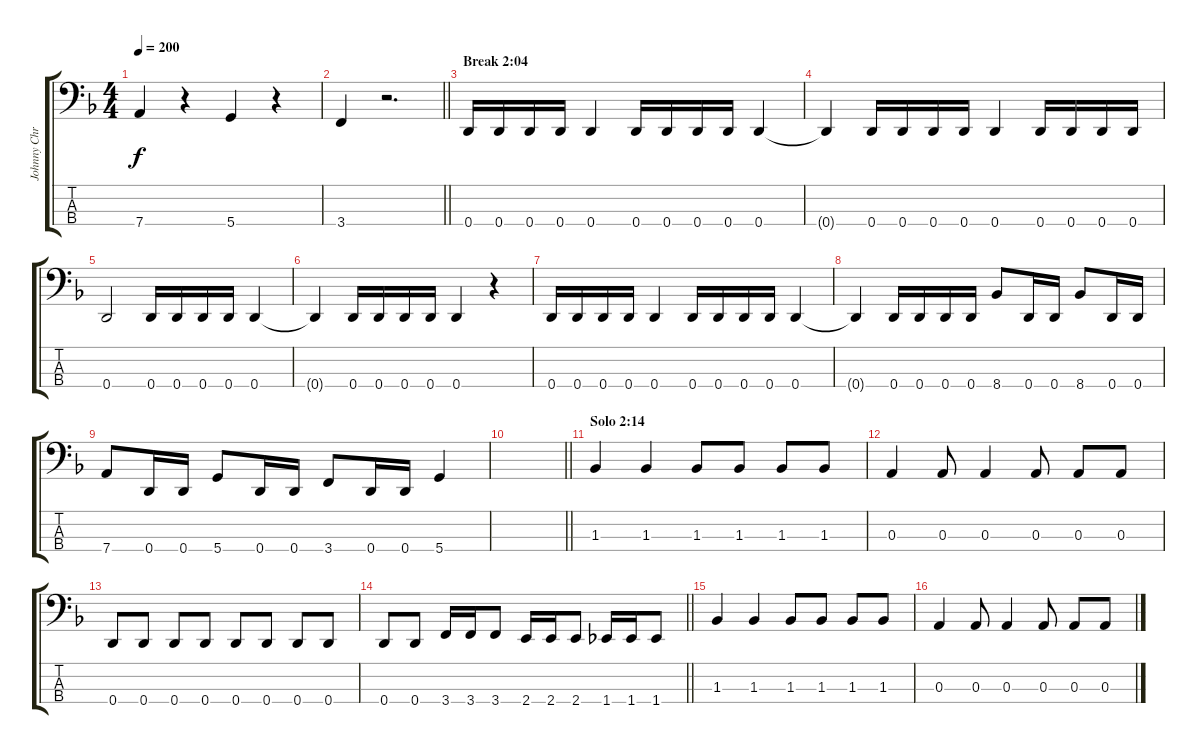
\track ("Johnny Christ (Bass)" "Johnny Chr") {instrument electricbasspick}
\staff {score tabs}
\tuning (G2 D2 A1 D1) {hide}
\ts (4 4)
\tempo 200
\clef f4
\ks f
7.4.4{dy f} r.4 5.4.4 r.4 |
\barLineRight lightlight
3.4.4 r.2{d} |
\section ("" "Break 2:04")
0.4.16 0.4.16 0.4.16 0.4.16 0.4.4 0.4.16 0.4.16 0.4.16 0.4.16 0.4.4 |
0.4{t}.4 0.4.16 0.4.16 0.4.16 0.4.16 0.4.4 0.4.16 0.4.16 0.4.16 0.4.16 |
0.4.2 0.4.16 0.4.16 0.4.16 0.4.16 0.4.4 |
0.4{t}.4 0.4.16 0.4.16 0.4.16 0.4.16 0.4.4 r.4 |
0.4.16 0.4.16 0.4.16 0.4.16 0.4.4 0.4.16 0.4.16 0.4.16 0.4.16 0.4.4 |
0.4{t}.4 0.4.16 0.4.16 0.4.16 0.4.16 8.4.8 0.4.16 0.4.16 8.4.8 0.4.16 0.4.16 |
7.4.8 0.4.16 0.4.16 5.4.8 0.4.16 0.4.16 3.4.8 0.4.16 0.4.16 5.4.4 |
\barLineRight lightlight
|
\section ("" "Solo 2:14")
1.3.4 1.3.4 1.3.8 1.3.8 1.3.8 1.3.8 |
0.3.4 0.3.8 0.3.4 0.3.8 0.3.8 0.3.8 |
0.4.8 0.4.8 0.4.8 0.4.8 0.4.8 0.4.8 0.4.8 0.4.8 |
\barLineRight lightlight
0.4.8 0.4.8 3.4.16 3.4.16 3.4.8 2.4.16 2.4.16 2.4.8 1.4.16 1.4.16 1.4.8 |
1.3.4 1.3.4 1.3.8 1.3.8 1.3.8 1.3.8 |
0.3.4 0.3.8 0.3.4 0.3.8 0.3.8 0.3.8
